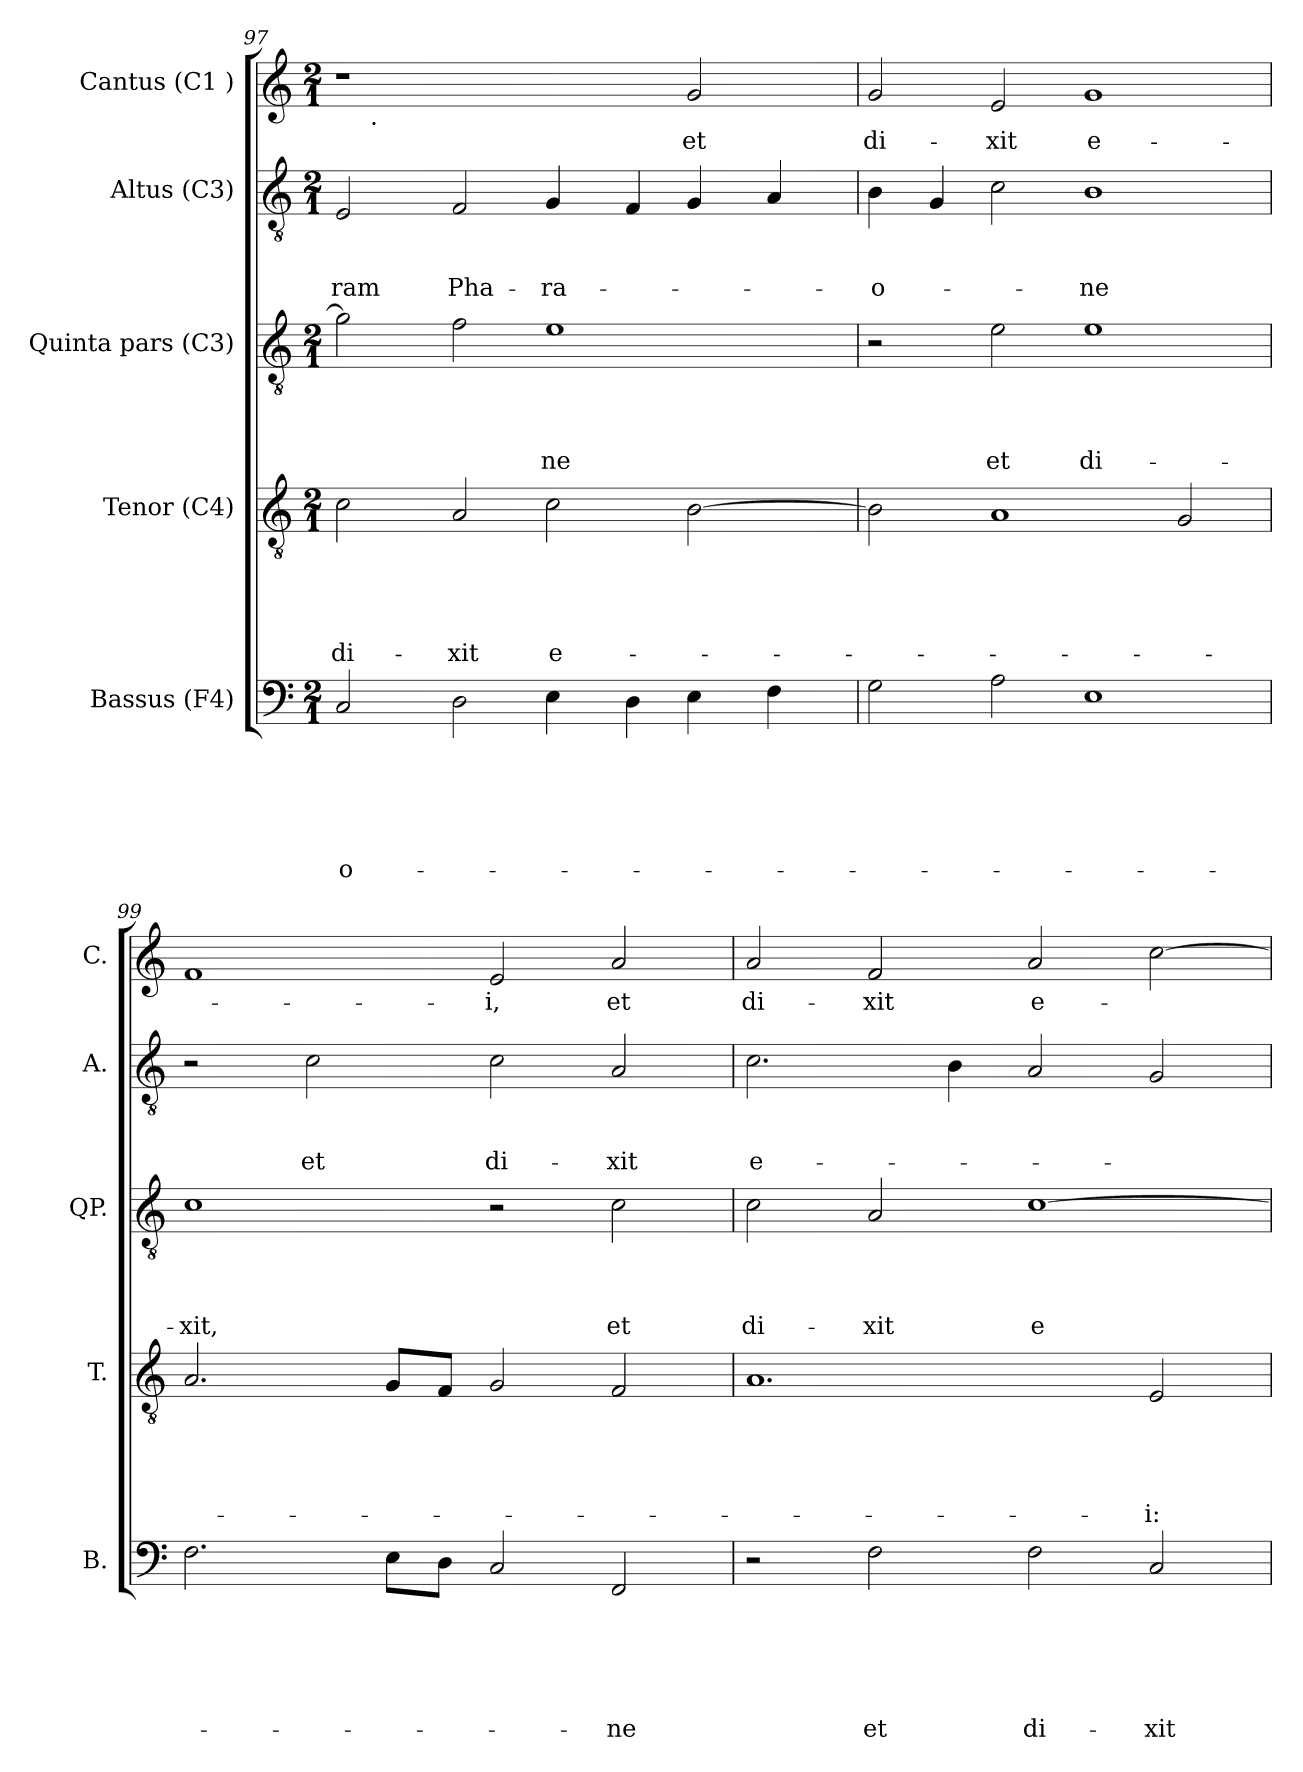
**kern	**text	**text	**text	**text	**text	**text	**kern	**text	**text	**text	**text	**text	**kern	**text	**text	**text	**text	**kern	**text	**text	**text	**kern	**text
*part5	*part5	*part5	*part5	*part5	*part5	*part5	*part4	*part4	*part4	*part4	*part4	*part4	*part3	*part3	*part3	*part3	*part3	*part2	*part2	*part2	*part2	*part1	*part1
*staff5	*staff5	*staff5	*staff5	*staff5	*staff5	*staff5	*staff4	*staff4	*staff4	*staff4	*staff4	*staff4	*staff3	*staff3	*staff3	*staff3	*staff3	*staff2	*staff2	*staff2	*staff2	*staff1	*staff1
*I"Bassus (F4)	*	*	*	*	*	*	*I"Tenor (C4)	*	*	*	*	*	*I"Quinta pars (C3)	*	*	*	*	*I"Altus (C3)	*	*	*	*I"Cantus (C1 )	*
*I'B.	*	*	*	*	*	*	*I'T.	*	*	*	*	*	*I'QP.	*	*	*	*	*I'A.	*	*	*	*I'C.	*
!!LO:LB:g=z
*clefF4	*	*	*	*	*	*	*clefGv2	*	*	*	*	*	*clefGv2	*	*	*	*	*clefGv2	*	*	*	*clefG2	*
*k[]	*	*	*	*	*	*	*k[]	*	*	*	*	*	*k[]	*	*	*	*	*k[]	*	*	*	*k[]	*
*C:	*	*	*	*	*	*	*C:	*	*	*	*	*	*C:	*	*	*	*	*C:	*	*	*	*C:	*
*M2/1	*	*	*	*	*	*	*M2/1	*	*	*	*	*	*M2/1	*	*	*	*	*M2/1	*	*	*	*M2/1	*
=97	=97	=97	=97	=97	=97	=97	=97	=97	=97	=97	=97	=97	=97	=97	=97	=97	=97	=97	=97	=97	=97	=97	=97
!	!	!	!	!	!	!LO:LY:b:rj	!	!	!	!	!	!LO:LY:b	!	!	!	!	!	!	!	!	!LO:LY:b	!	!
*	*	*	*	*	*	*	*	*	*	*	*	*	*	*	*	*	*	*	*	*	*	*^	*
2C/	.	.	.	.	.	-o-	2c\	.	.	.	.	di-	2g\]	.	.	.	.	2E/	.	.	-ram	1r	16.ryy	.
!	!	!	!	!	!	!	!	!	!	!	!	!	!	!	!	!	!	!	!	!	!	!	!LO:TX:b:t=.	!
.	.	.	.	.	.	.	.	.	.	.	.	.	.	.	.	.	.	.	.	.	.	.	1ryy	.
!	!	!	!	!	!	!	!	!	!	!	!	!LO:LY:b	!	!	!	!	!	!	!	!	!LO:LY:b	!	!	!
2D\	.	.	.	.	.	.	2A/	.	.	.	.	-xit	2f\	.	.	.	.	2F/	.	.	Pha-	.	.	.
!	!	!	!	!	!	!	!	!	!	!	!	!LO:LY:b:rj	!	!	!	!	!LO:LY:b	!	!	!	!LO:LY:b	!	!	!
4E\	.	.	.	.	.	.	2c\	.	.	.	.	e-	1e	.	.	.	-ne	4G/	.	.	-ra-	2ryy	.	.
.	.	.	.	.	.	.	.	.	.	.	.	.	.	.	.	.	.	.	.	.	.	.	2ryy	.
4D\	.	.	.	.	.	.	.	.	.	.	.	.	.	.	.	.	.	4F/	.	.	.	.	.	.
!	!	!	!	!	!	!	!	!	!	!	!	!	!	!	!	!	!	!	!	!	!	!	!	!LO:LY:b
4E\	.	.	.	.	.	.	[>2B\	.	.	.	.	.	.	.	.	.	.	4G/	.	.	.	2g/	.	et
.	.	.	.	.	.	.	.	.	.	.	.	.	.	.	.	.	.	.	.	.	.	.	4ryy	.
4F\	.	.	.	.	.	.	.	.	.	.	.	.	.	.	.	.	.	4A/	.	.	.	.	.	.
.	.	.	.	.	.	.	.	.	.	.	.	.	.	.	.	.	.	.	.	.	.	.	8ryy	.
.	.	.	.	.	.	.	.	.	.	.	.	.	.	.	.	.	.	.	.	.	.	.	32ryy	.
=98	=98	=98	=98	=98	=98	=98	=98	=98	=98	=98	=98	=98	=98	=98	=98	=98	=98	=98	=98	=98	=98	=98	=98	=98
!	!	!	!	!	!	!	!	!	!	!	!	!	!	!	!	!	!	!	!	!	!LO:LY:b	!	!	!LO:LY:b
*	*	*	*	*	*	*	*	*	*	*	*	*	*	*	*	*	*	*	*	*	*	*v	*v	*
2G\	.	.	.	.	.	.	2B\]	.	.	.	.	.	2r	.	.	.	.	4B\	.	.	-o-	2g/	di-
.	.	.	.	.	.	.	.	.	.	.	.	.	.	.	.	.	.	4G/	.	.	.	.	.
!	!	!	!	!	!	!	!	!	!	!	!	!	!	!	!	!	!LO:LY:b	!	!	!	!	!	!LO:LY:b
2A\	.	.	.	.	.	.	1A	.	.	.	.	.	2e\	.	.	.	et	2c\	.	.	.	2e/	-xit
!	!	!	!	!	!	!	!	!	!	!	!	!	!	!	!	!	!LO:LY:b	!	!	!	!LO:LY:b	!	!LO:LY:b:rj
1E	.	.	.	.	.	.	.	.	.	.	.	.	1e	.	.	.	di-	1B	.	.	-ne	1g	e-
.	.	.	.	.	.	.	2G/	.	.	.	.	.	.	.	.	.	.	.	.	.	.	.	.
=99	=99	=99	=99	=99	=99	=99	=99	=99	=99	=99	=99	=99	=99	=99	=99	=99	=99	=99	=99	=99	=99	=99	=99
!	!	!	!	!	!	!	!	!	!	!	!	!	!	!	!	!	!LO:LY:b	!	!	!	!	!	!
2.F\	.	.	.	.	.	.	2.A/	.	.	.	.	.	1c	.	.	.	-xit,	2r	.	.	.	1f	.
!	!	!	!	!	!	!	!	!	!	!	!	!	!	!	!	!	!	!	!	!	!LO:LY:b	!	!
.	.	.	.	.	.	.	.	.	.	.	.	.	.	.	.	.	.	2c\	.	.	et	.	.
8E\L	.	.	.	.	.	.	8G/L	.	.	.	.	.	.	.	.	.	.	.	.	.	.	.	.
8D\J	.	.	.	.	.	.	8F/J	.	.	.	.	.	.	.	.	.	.	.	.	.	.	.	.
!	!	!	!	!	!	!	!	!	!	!	!	!	!	!	!	!	!	!	!	!	!LO:LY:b	!	!LO:LY:b
2C/	.	.	.	.	.	.	2G/	.	.	.	.	.	2r	.	.	.	.	2c\	.	.	di-	2e/	-i,
!	!	!	!	!	!	!LO:LY:b	!	!	!	!	!	!	!	!	!	!	!LO:LY:b	!	!	!	!LO:LY:b	!	!LO:LY:b
2FF/	.	.	.	.	.	-ne	2F/	.	.	.	.	.	2c\	.	.	.	et	2A/	.	.	-xit	2a/	et
=100	=100	=100	=100	=100	=100	=100	=100	=100	=100	=100	=100	=100	=100	=100	=100	=100	=100	=100	=100	=100	=100	=100	=100
!	!	!	!	!	!	!	!	!	!	!	!	!	!	!	!	!	!LO:LY:b	!	!	!	!LO:LY:b:rj	!	!LO:LY:b
2r	.	.	.	.	.	.	1.A	.	.	.	.	.	2c\	.	.	.	di-	2.c\	.	.	e-	2a/	di-
!	!	!	!	!	!	!LO:LY:b	!	!	!	!	!	!	!	!	!	!	!LO:LY:b	!	!	!	!	!	!LO:LY:b
2F\	.	.	.	.	.	et	.	.	.	.	.	.	2A/	.	.	.	-xit	.	.	.	.	2f/	-xit
.	.	.	.	.	.	.	.	.	.	.	.	.	.	.	.	.	.	4B\	.	.	.	.	.
!	!	!	!	!	!	!LO:LY:b	!	!	!	!	!	!	!	!	!	!	!LO:LY:b:rj	!	!	!	!	!	!LO:LY:b:rj
2F\	.	.	.	.	.	di-	.	.	.	.	.	.	[>1c	.	.	.	e-	2A/	.	.	.	2a/	e-
!	!	!	!	!	!	!LO:LY:b	!	!	!	!	!	!LO:LY:b	!	!	!	!	!	!	!	!	!	!	!
2C/	.	.	.	.	.	-xit	2E/	.	.	.	.	-i:	.	.	.	.	.	2G/	.	.	.	[>2cc\	.
=	=	=	=	=	=	=	=	=	=	=	=	=	=	=	=	=	=	=	=	=	=	=	=
*-	*-	*-	*-	*-	*-	*-	*-	*-	*-	*-	*-	*-	*-	*-	*-	*-	*-	*-	*-	*-	*-	*-	*-
